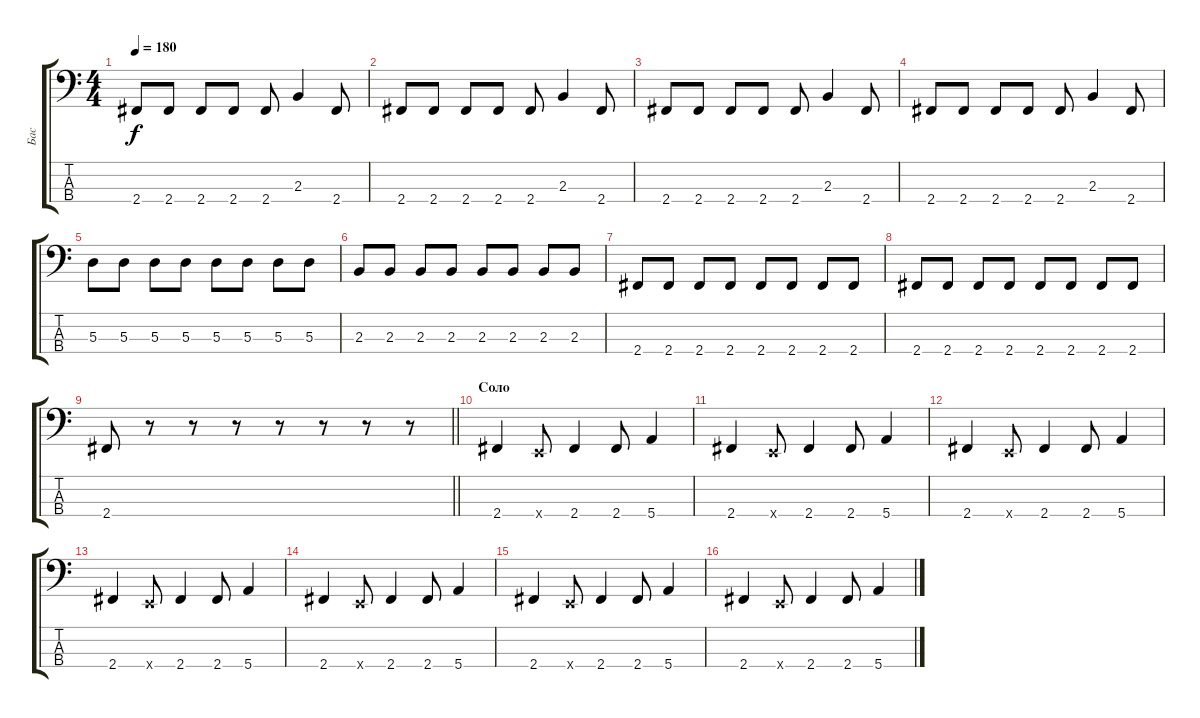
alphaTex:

\track ("Бас" "Бас") {instrument electricbassfinger}
\staff {score tabs}
\tuning (G2 D2 A1 E1) {hide}
\ts (4 4)
\tempo 180
\clef f4
\ks c
2.4.8{dy f} 2.4.8 2.4.8 2.4.8 2.4.8 2.3.4 2.4.8 |
2.4.8 2.4.8 2.4.8 2.4.8 2.4.8 2.3.4 2.4.8 |
2.4.8 2.4.8 2.4.8 2.4.8 2.4.8 2.3.4 2.4.8 |
2.4.8 2.4.8 2.4.8 2.4.8 2.4.8 2.3.4 2.4.8 |
5.3.8 5.3.8 5.3.8 5.3.8 5.3.8 5.3.8 5.3.8 5.3.8 |
2.3.8 2.3.8 2.3.8 2.3.8 2.3.8 2.3.8 2.3.8 2.3.8 |
2.4.8 2.4.8 2.4.8 2.4.8 2.4.8 2.4.8 2.4.8 2.4.8 |
2.4.8 2.4.8 2.4.8 2.4.8 2.4.8 2.4.8 2.4.8 2.4.8 |
\barLineRight lightlight
2.4.8 r.8 r.8 r.8 r.8 r.8 r.8 r.8 |
\section ("" "Соло")
2.4.4 0.4{x}.8 2.4.4 2.4.8 5.4.4 |
2.4.4 0.4{x}.8 2.4.4 2.4.8 5.4.4 |
2.4.4 0.4{x}.8 2.4.4 2.4.8 5.4.4 |
2.4.4 0.4{x}.8 2.4.4 2.4.8 5.4.4 |
2.4.4 0.4{x}.8 2.4.4 2.4.8 5.4.4 |
2.4.4 0.4{x}.8 2.4.4 2.4.8 5.4.4 |
2.4.4 0.4{x}.8 2.4.4 2.4.8 5.4.4
